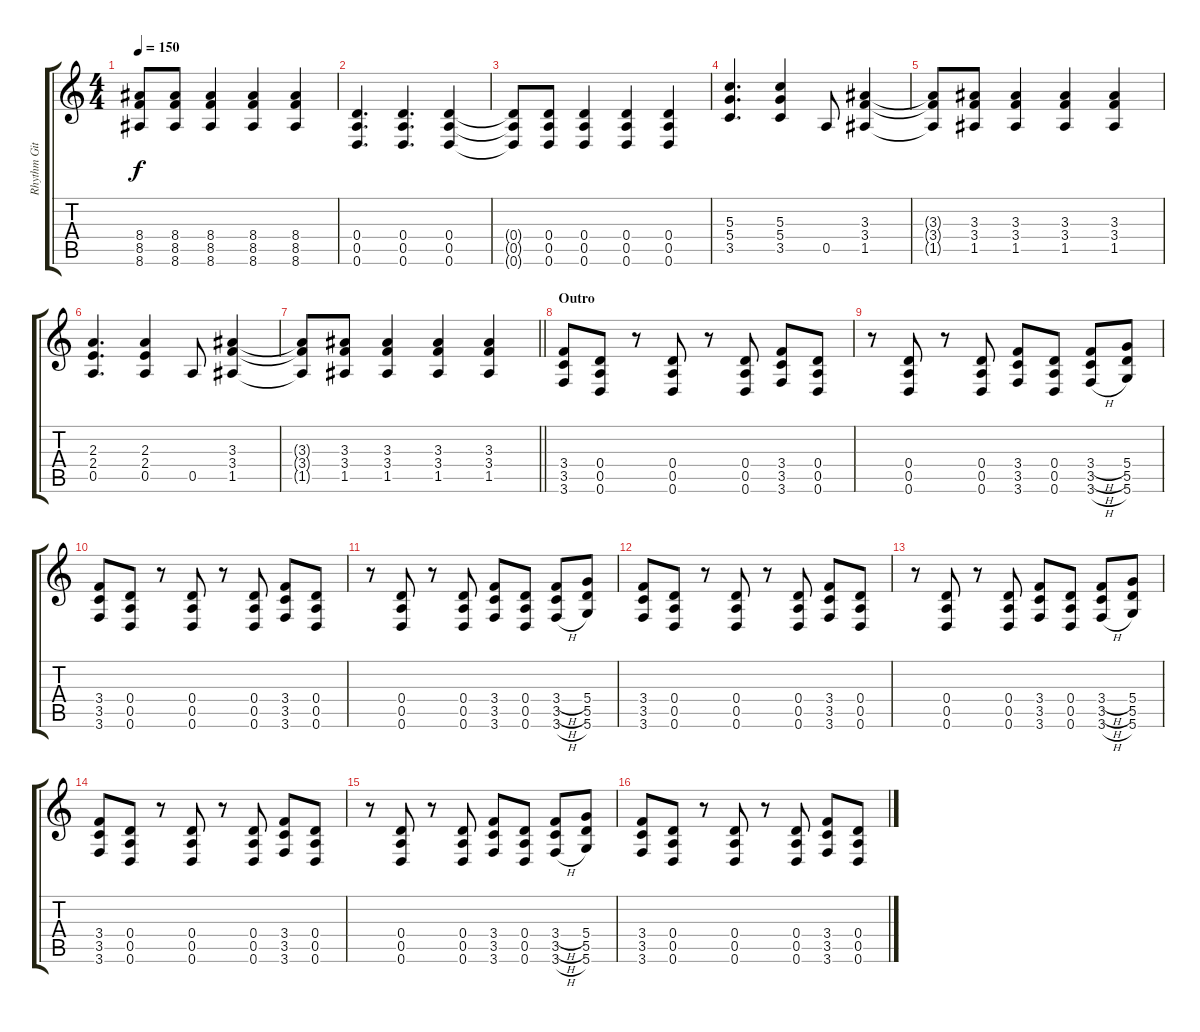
\track ("Rhythm Git" "Rhythm Git") {instrument electricguitarclean}
\staff {score tabs}
\tuning (E4 B3 G3 D3 A2 D2) {hide}
\ts (4 4)
\tempo 150
\clef g2
\ks c
(8.4{t} 8.5{t} 8.6{t}).8{dy f} (8.4 8.5 8.6).8 (8.4 8.5 8.6).4 (8.4 8.5 8.6).4 (8.4 8.5 8.6).4 |
(0.4 0.5 0.6).4{d} (0.4 0.5 0.6).4{d} (0.4 0.5 0.6).4 |
(0.4{t} 0.5{t} 0.6{t}).8 (0.4 0.5 0.6).8 (0.4 0.5 0.6).4 (0.4 0.5 0.6).4 (0.4 0.5 0.6).4 |
(5.3 5.4 3.5).4{d} (5.3 5.4 3.5).4 0.5.8 (3.3 3.4 1.5).4 |
(3.3{t} 3.4{t} 1.5{t}).8 (3.3 3.4 1.5).8 (3.3 3.4 1.5).4 (3.3 3.4 1.5).4 (3.3 3.4 1.5).4 |
(2.3 2.4 0.5).4{d} (2.3 2.4 0.5).4 0.5.8 (3.3 3.4 1.5).4 |
\barLineRight lightlight
(3.3{t} 3.4{t} 1.5{t}).8 (3.3 3.4 1.5).8 (3.3 3.4 1.5).4 (3.3 3.4 1.5).4 (3.3 3.4 1.5).4 |
\section ("" "Outro")
(3.4 3.5 3.6).8 (0.4 0.5 0.6).8 r.8 (0.4 0.5 0.6).8 r.8 (0.4 0.5 0.6).8 (3.4 3.5 3.6).8 (0.4 0.5 0.6).8 |
r.8 (0.4 0.5 0.6).8 r.8 (0.4 0.5 0.6).8 (3.4 3.5 3.6).8 (0.4 0.5 0.6).8 (3.4{h} 3.5{h} 3.6{h}).8 (5.4 5.5 5.6).8 |
(3.4 3.5 3.6).8 (0.4 0.5 0.6).8 r.8 (0.4 0.5 0.6).8 r.8 (0.4 0.5 0.6).8 (3.4 3.5 3.6).8 (0.4 0.5 0.6).8 |
r.8 (0.4 0.5 0.6).8 r.8 (0.4 0.5 0.6).8 (3.4 3.5 3.6).8 (0.4 0.5 0.6).8 (3.4{h} 3.5{h} 3.6{h}).8 (5.4 5.5 5.6).8 |
(3.4 3.5 3.6).8 (0.4 0.5 0.6).8 r.8 (0.4 0.5 0.6).8 r.8 (0.4 0.5 0.6).8 (3.4 3.5 3.6).8 (0.4 0.5 0.6).8 |
r.8 (0.4 0.5 0.6).8 r.8 (0.4 0.5 0.6).8 (3.4 3.5 3.6).8 (0.4 0.5 0.6).8 (3.4{h} 3.5{h} 3.6{h}).8 (5.4 5.5 5.6).8 |
(3.4 3.5 3.6).8 (0.4 0.5 0.6).8 r.8 (0.4 0.5 0.6).8 r.8 (0.4 0.5 0.6).8 (3.4 3.5 3.6).8 (0.4 0.5 0.6).8 |
r.8 (0.4 0.5 0.6).8 r.8 (0.4 0.5 0.6).8 (3.4 3.5 3.6).8 (0.4 0.5 0.6).8 (3.4{h} 3.5{h} 3.6{h}).8 (5.4 5.5 5.6).8 |
(3.4 3.5 3.6).8 (0.4 0.5 0.6).8 r.8 (0.4 0.5 0.6).8 r.8 (0.4 0.5 0.6).8 (3.4 3.5 3.6).8 (0.4 0.5 0.6).8
